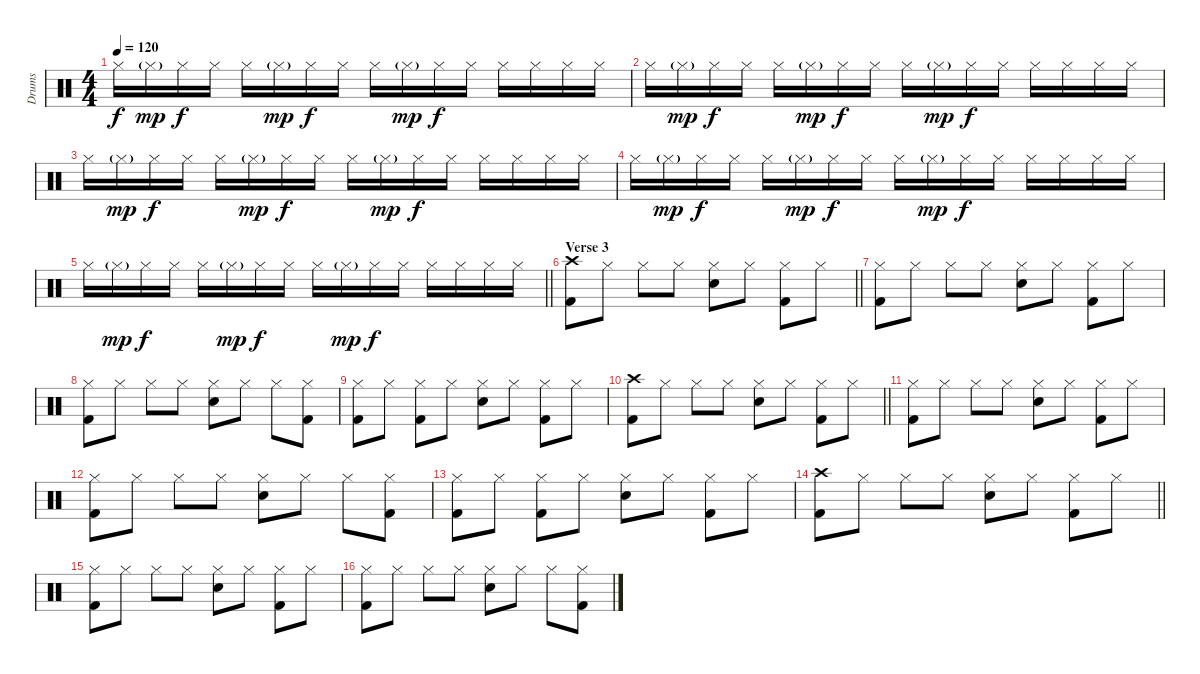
\track ("Drums" "Drums") {instrument percussion}
\staff {score}
\articulation defaults
\ts (4 4)
\tempo 120
\clef neutral
\ks c "Hi-Hat (closed)".16{dy f} "Hi-Hat (closed)"{g}.16{dy mp} "Hi-Hat (closed)".16{dy f} "Hi-Hat (closed)".16 "Hi-Hat (closed)".16 "Hi-Hat (closed)"{g}.16{dy mp} "Hi-Hat (closed)".16{dy f} "Hi-Hat (closed)".16 "Hi-Hat (closed)".16 "Hi-Hat (closed)"{g}.16{dy mp} "Hi-Hat (closed)".16{dy f} "Hi-Hat (closed)".16 "Hi-Hat (closed)".16 "Hi-Hat (closed)".16 "Hi-Hat (closed)".16 "Hi-Hat (closed)".16
|
"Hi-Hat (closed)".16 "Hi-Hat (closed)"{g}.16{dy mp} "Hi-Hat (closed)".16{dy f} "Hi-Hat (closed)".16 "Hi-Hat (closed)".16 "Hi-Hat (closed)"{g}.16{dy mp} "Hi-Hat (closed)".16{dy f} "Hi-Hat (closed)".16 "Hi-Hat (closed)".16 "Hi-Hat (closed)"{g}.16{dy mp} "Hi-Hat (closed)".16{dy f} "Hi-Hat (closed)".16 "Hi-Hat (closed)".16 "Hi-Hat (closed)".16 "Hi-Hat (closed)".16 "Hi-Hat (closed)".16 |
"Hi-Hat (closed)".16 "Hi-Hat (closed)"{g}.16{dy mp} "Hi-Hat (closed)".16{dy f} "Hi-Hat (closed)".16 "Hi-Hat (closed)".16 "Hi-Hat (closed)"{g}.16{dy mp} "Hi-Hat (closed)".16{dy f} "Hi-Hat (closed)".16 "Hi-Hat (closed)".16 "Hi-Hat (closed)"{g}.16{dy mp} "Hi-Hat (closed)".16{dy f} "Hi-Hat (closed)".16 "Hi-Hat (closed)".16 "Hi-Hat (closed)".16 "Hi-Hat (closed)".16 "Hi-Hat (closed)".16 |
"Hi-Hat (closed)".16 "Hi-Hat (closed)"{g}.16{dy mp} "Hi-Hat (closed)".16{dy f} "Hi-Hat (closed)".16 "Hi-Hat (closed)".16 "Hi-Hat (closed)"{g}.16{dy mp} "Hi-Hat (closed)".16{dy f} "Hi-Hat (closed)".16 "Hi-Hat (closed)".16 "Hi-Hat (closed)"{g}.16{dy mp} "Hi-Hat (closed)".16{dy f} "Hi-Hat (closed)".16 "Hi-Hat (closed)".16 "Hi-Hat (closed)".16 "Hi-Hat (closed)".16 "Hi-Hat (closed)".16 |
\barLineRight lightlight "Hi-Hat (closed)".16 "Hi-Hat (closed)"{g}.16{dy mp} "Hi-Hat (closed)".16{dy f} "Hi-Hat (closed)".16 "Hi-Hat (closed)".16 "Hi-Hat (closed)"{g}.16{dy mp} "Hi-Hat (closed)".16{dy f} "Hi-Hat (closed)".16 "Hi-Hat (closed)".16 "Hi-Hat (closed)"{g}.16{dy mp} "Hi-Hat (closed)".16{dy f} "Hi-Hat (closed)".16 "Hi-Hat (closed)".16 "Hi-Hat (closed)".16 "Hi-Hat (closed)".16 "Hi-Hat (closed)".16
|
\section ("" "Verse 3")
\barLineRight lightlight
("Crash high (hit)" "Kick (hit) 2").8{volume 16} "Hi-Hat (closed)".8 "Hi-Hat (closed)".8 "Hi-Hat (closed)".8 ("Hi-Hat (closed)" "Snare (hit) 2").8 "Hi-Hat (closed)".8 ("Hi-Hat (closed)" "Kick (hit) 2").8 "Hi-Hat (closed)".8 |
("Hi-Hat (closed)" "Kick (hit) 2").8 "Hi-Hat (closed)".8 "Hi-Hat (closed)".8 "Hi-Hat (closed)".8 ("Hi-Hat (closed)" "Snare (hit) 2").8 "Hi-Hat (closed)".8 ("Hi-Hat (closed)" "Kick (hit) 2").8 "Hi-Hat (closed)".8 |
("Hi-Hat (closed)" "Kick (hit) 2").8 "Hi-Hat (closed)".8 "Hi-Hat (closed)".8 "Hi-Hat (closed)".8 ("Hi-Hat (closed)" "Snare (hit) 2").8 "Hi-Hat (closed)".8 "Hi-Hat (closed)".8 ("Hi-Hat (closed)" "Kick (hit) 2").8 |
("Hi-Hat (closed)" "Kick (hit) 2").8 "Hi-Hat (closed)".8 ("Hi-Hat (closed)" "Kick (hit) 2").8 "Hi-Hat (closed)".8 ("Hi-Hat (closed)" "Snare (hit) 2").8 "Hi-Hat (closed)".8 ("Hi-Hat (closed)" "Kick (hit) 2").8 "Hi-Hat (closed)".8 |
\barLineRight lightlight
("Crash high (hit)" "Kick (hit) 2").8 "Hi-Hat (closed)".8 "Hi-Hat (closed)".8 "Hi-Hat (closed)".8 ("Hi-Hat (closed)" "Snare (hit) 2").8 "Hi-Hat (closed)".8 ("Hi-Hat (closed)" "Kick (hit) 2").8 "Hi-Hat (closed)".8 |
("Hi-Hat (closed)" "Kick (hit) 2").8 "Hi-Hat (closed)".8 "Hi-Hat (closed)".8 "Hi-Hat (closed)".8 ("Hi-Hat (closed)" "Snare (hit) 2").8 "Hi-Hat (closed)".8 ("Hi-Hat (closed)" "Kick (hit) 2").8 "Hi-Hat (closed)".8 |
("Hi-Hat (closed)" "Kick (hit) 2").8 "Hi-Hat (closed)".8 "Hi-Hat (closed)".8 "Hi-Hat (closed)".8 ("Hi-Hat (closed)" "Snare (hit) 2").8 "Hi-Hat (closed)".8 "Hi-Hat (closed)".8 ("Hi-Hat (closed)" "Kick (hit) 2").8 |
("Hi-Hat (closed)" "Kick (hit) 2").8 "Hi-Hat (closed)".8 ("Hi-Hat (closed)" "Kick (hit) 2").8 "Hi-Hat (closed)".8 ("Hi-Hat (closed)" "Snare (hit) 2").8 "Hi-Hat (closed)".8 ("Hi-Hat (closed)" "Kick (hit) 2").8 "Hi-Hat (closed)".8 |
\barLineRight lightlight
("Crash high (hit)" "Kick (hit) 2").8 "Hi-Hat (closed)".8 "Hi-Hat (closed)".8 "Hi-Hat (closed)".8 ("Hi-Hat (closed)" "Snare (hit) 2").8 "Hi-Hat (closed)".8 ("Hi-Hat (closed)" "Kick (hit) 2").8 "Hi-Hat (closed)".8 |
("Hi-Hat (closed)" "Kick (hit) 2").8 "Hi-Hat (closed)".8 "Hi-Hat (closed)".8 "Hi-Hat (closed)".8 ("Hi-Hat (closed)" "Snare (hit) 2").8 "Hi-Hat (closed)".8 ("Hi-Hat (closed)" "Kick (hit) 2").8 "Hi-Hat (closed)".8 |
("Hi-Hat (closed)" "Kick (hit) 2").8 "Hi-Hat (closed)".8 "Hi-Hat (closed)".8 "Hi-Hat (closed)".8 ("Hi-Hat (closed)" "Snare (hit) 2").8 "Hi-Hat (closed)".8 "Hi-Hat (closed)".8 ("Hi-Hat (closed)" "Kick (hit) 2").8
